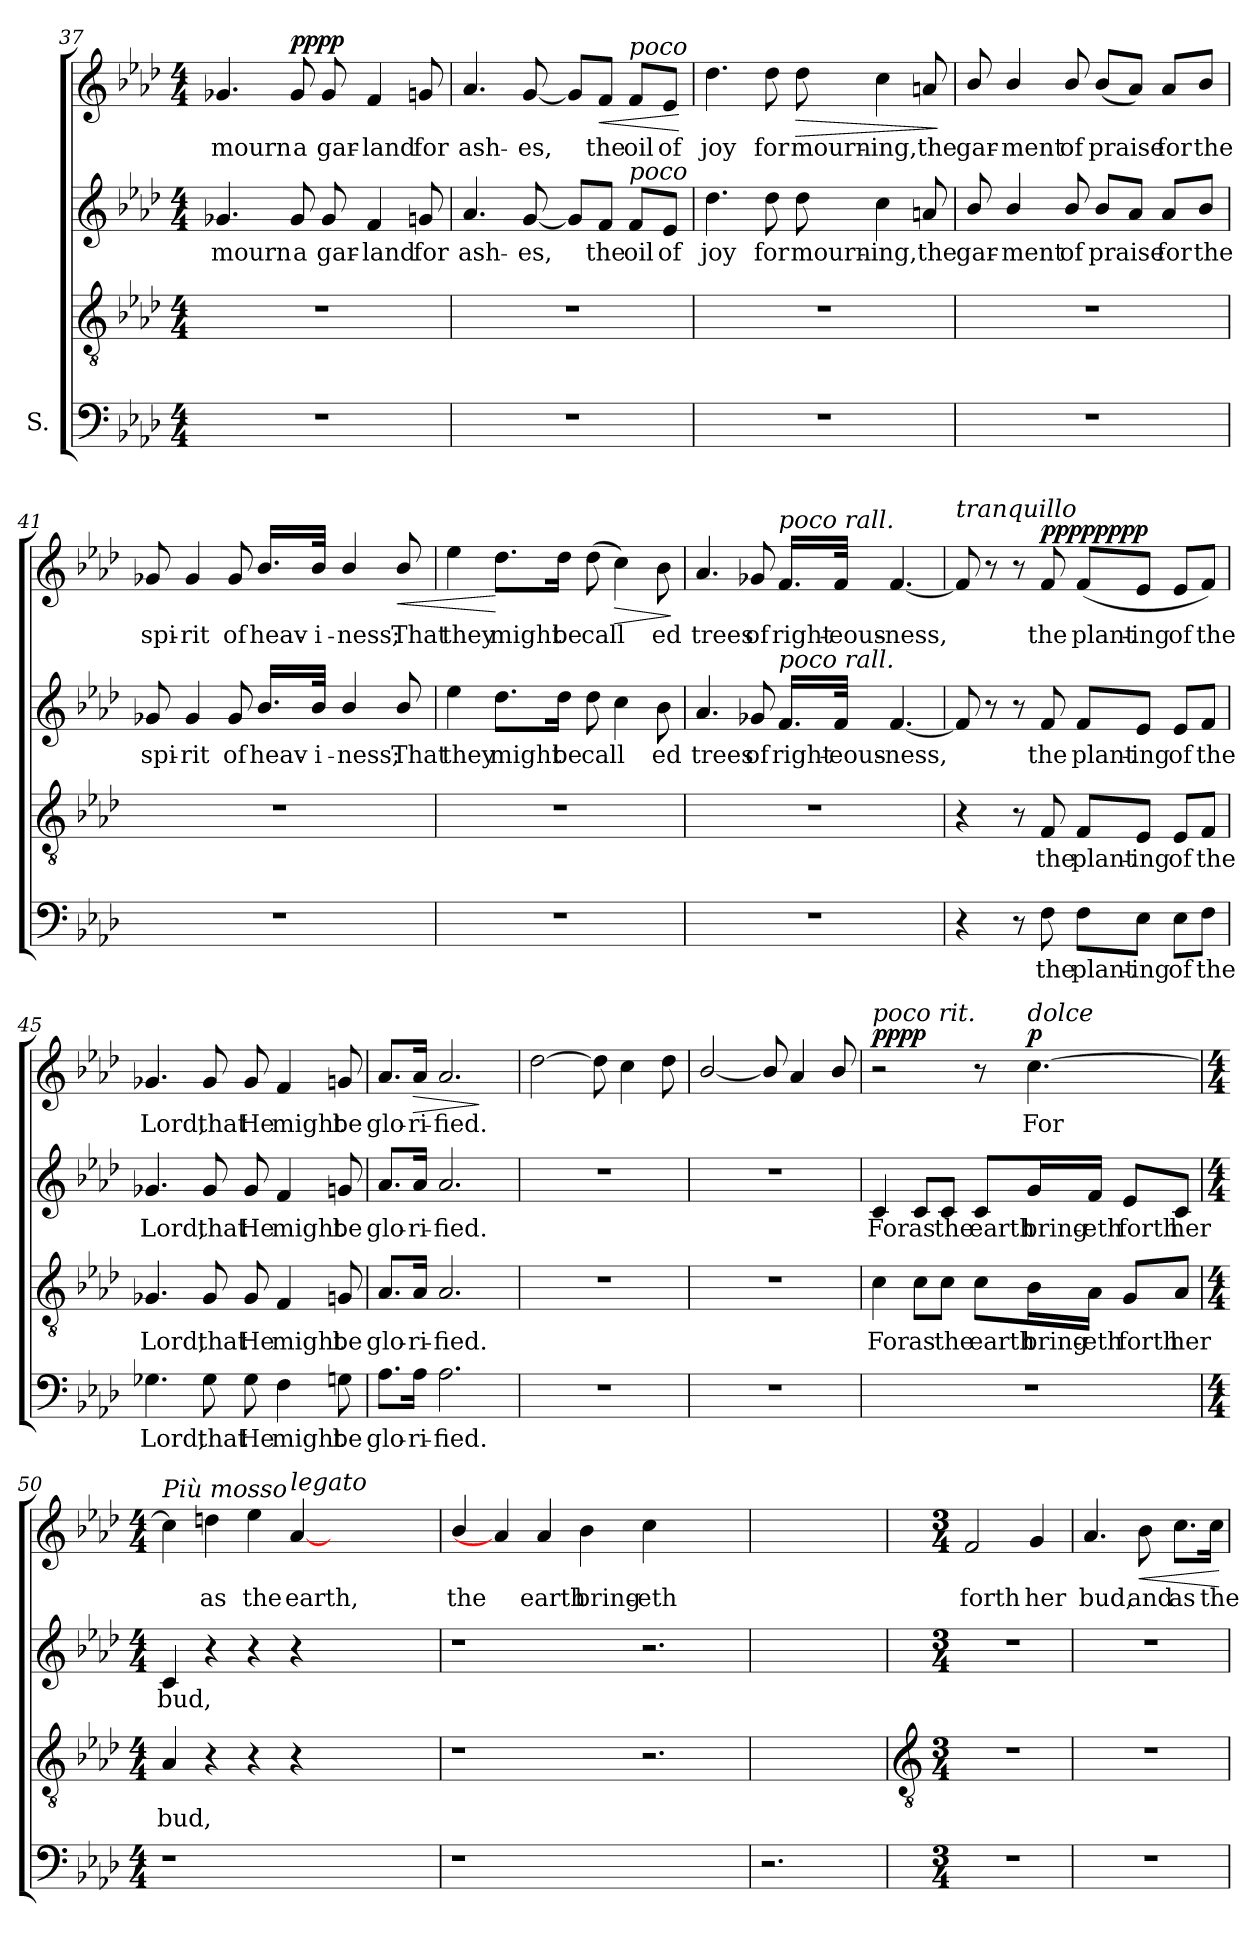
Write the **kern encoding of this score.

**kern	**text	**kern	**text	**kern	**text	**kern	**text	**dynam
*part1	*part1	*part1	*part1	*part1	*part1	*part1	*part1	*part1
*staff4	*staff4	*staff3	*staff3	*staff2	*staff2	*staff1	*staff1	*staff1/2/3/4
*I"S.	*	*	*	*	*	*	*	*
!!LO:LB:g=z
*clefF4	*	*clefGv2	*	*clefG2	*	*clefG2	*	*
*k[b-e-a-d-]	*	*k[b-e-a-d-]	*	*k[b-e-a-d-]	*	*k[b-e-a-d-]	*	*
*A-:	*	*A-:	*	*A-:	*	*A-:	*	*
*M4/4	*	*M4/4	*	*M4/4	*	*M4/4	*	*
=37	=37	=37	=37	=37	=37	=37	=37	=37
!	!	!	!	!	!LO:LY:b	!	!LO:LY:b	!
1r	.	1r	.	4.g-X/	mourn	4.g-X/	mourn	.
!	!	!	!	!	!LO:LY:b	!	!LO:LY:b	!LO:DY:b=2
!	!	!	!	!	!	!	!	!LO:DY:n=1:b
.	.	.	.	8g-/	a	8g-/	a	pp pp
!	!	!	!	!	!LO:LY:b	!	!LO:LY:b	!
.	.	.	.	8g-/	gar-	8g-/	gar-	.
!	!	!	!	!	!LO:LY:b	!	!LO:LY:b	!
.	.	.	.	4f/	-land	4f/	-land	.
!	!	!	!	!	!LO:LY:b	!	!LO:LY:b	!
.	.	.	.	8gn/	for	8gn/	for	.
=38	=38	=38	=38	=38	=38	=38	=38	=38
!	!	!	!	!	!LO:LY:b	!	!LO:LY:b	!
1r	.	1r	.	4.a-/	ash-	4.a-/	ash-	.
!	!	!	!	!	!LO:LY:b	!	!LO:LY:b	!
.	.	.	.	[8g/	-es,	[8g/	-es,	.
.	.	.	.	8g/L]	.	8g/L]	.	.
!	!	!	!	!	!LO:LY:b	!	!LO:LY:b	!LO:HP:b
.	.	.	.	8f/J	the	8f/J	the	<
!	!	!	!	!	!	!LO:TX:a:i:t=poco	!	!
!	!	!	!	!LO:TX:a:i:t=poco	!	!	!	!
!	!	!	!	!	!LO:LY:b	!	!LO:LY:b	!
.	.	.	.	8f/L	oil	8f/L	oil	.
!	!	!	!	!	!LO:LY:b	!	!LO:LY:b	!
.	.	.	.	8e-/J	of	8e-/J	of	.
.	.	.	.	.	.	.	.	[
=39	=39	=39	=39	=39	=39	=39	=39	=39
!	!	!	!	!	!LO:LY:b	!	!LO:LY:b	!
1r	.	1r	.	4.dd-\	joy	4.dd-\	joy	.
!	!	!	!	!	!LO:LY:b	!	!LO:LY:b	!
.	.	.	.	8dd-\	for	8dd-\	for	.
!	!	!	!	!	!LO:LY:b	!	!LO:LY:b	!LO:HP:b
.	.	.	.	8dd-\	mourn-	8dd-\	mourn-	>
!	!	!	!	!	!LO:LY:b	!	!LO:LY:b	!
.	.	.	.	4cc\	-ing,	4cc\	-ing,	.
!	!	!	!	!	!LO:LY:b	!	!LO:LY:b	!
.	.	.	.	8an/	the	8an/	the	.
.	.	.	.	.	.	.	.	]
!!LO:PB:g=z
=40	=40	=40	=40	=40	=40	=40	=40	=40
!	!	!	!	!	!LO:LY:b	!	!LO:LY:b	!
1r	.	1r	.	8b-/	gar-	8b-/	gar-	.
!	!	!	!	!	!LO:LY:b	!	!LO:LY:b	!
.	.	.	.	4b-/	-ment	4b-/	-ment	.
!	!	!	!	!	!LO:LY:b	!	!LO:LY:b	!
.	.	.	.	8b-/	of	8b-/	of	.
!	!	!	!	!	!LO:LY:b	!	!LO:LY:b	!
.	.	.	.	8b-/L	praise	(<8b-/L	praise	.
.	.	.	.	8a-/J	.	8a-/J)	.	.
!	!	!	!	!	!LO:LY:b	!	!LO:LY:b	!
.	.	.	.	8a-/L	for	8a-/L	for	.
!	!	!	!	!	!LO:LY:b	!	!LO:LY:b	!
.	.	.	.	8b-/J	the	8b-/J	the	.
=41	=41	=41	=41	=41	=41	=41	=41	=41
!	!	!	!	!	!LO:LY:b	!	!LO:LY:b	!
1r	.	1r	.	8g-X/	spi-	8g-X/	spi-	.
!	!	!	!	!	!LO:LY:b	!	!LO:LY:b	!
.	.	.	.	4g-/	-rit	4g-/	-rit	.
!	!	!	!	!	!LO:LY:b	!	!LO:LY:b	!
.	.	.	.	8g-/	of	8g-/	of	.
!	!	!	!	!	!LO:LY:b	!	!LO:LY:b	!
.	.	.	.	16.b-/LL	heav-	16.b-/LL	heav-	.
!	!	!	!	!	!LO:LY:b	!	!LO:LY:b	!
.	.	.	.	32b-/JJk	-i-	32b-/JJk	-i-	.
!	!	!	!	!	!LO:LY:b	!	!LO:LY:b	!
.	.	.	.	4b-/	-ness;	4b-/	-ness;	.
!	!	!	!	!	!LO:LY:b	!	!LO:LY:b	!LO:HP:b
.	.	.	.	8b-/	That	8b-/	That	<
=42	=42	=42	=42	=42	=42	=42	=42	=42
!	!	!	!	!	!LO:LY:b	!	!LO:LY:b	!
1r	.	1r	.	4ee-\	they	4ee-\	they	.
!	!	!	!	!	!LO:LY:b	!	!LO:LY:b	!
.	.	.	.	8.dd-\L	might	8.dd-\L	might	[
!	!	!	!	!	!LO:LY:b	!	!LO:LY:b	!
.	.	.	.	16dd-\Jk	be	16dd-\Jk	be	.
!	!	!	!	!	!LO:LY:b	!	!LO:LY:b	!
.	.	.	.	8dd-\	call	(>8dd-\	call	.
!	!	!	!	!	!	!	!	!LO:HP:b
.	.	.	.	4cc\	.	4cc\)	.	>
!	!	!	!	!	!LO:LY:b	!	!LO:LY:b	!
.	.	.	.	8b-\	ed	8b-\	ed	.
.	.	.	.	.	.	.	.	]
!!LO:LB:g=z
=43	=43	=43	=43	=43	=43	=43	=43	=43
!	!	!	!	!	!LO:LY:b	!	!LO:LY:b	!
1r	.	1r	.	4.a-/	trees	4.a-/	trees	.
!	!	!	!	!	!LO:LY:b	!	!LO:LY:b	!
.	.	.	.	8g-X/	of	8g-X/	of	.
!	!	!	!	!	!	!LO:TX:a:i:t=poco rall.	!	!
!	!	!	!	!LO:TX:a:i:t=poco rall.	!	!	!	!
!	!	!	!	!	!LO:LY:b	!	!LO:LY:b	!
.	.	.	.	16.f/LL	right-	16.f/LL	right-	.
!	!	!	!	!	!LO:LY:b	!	!LO:LY:b	!
.	.	.	.	32f/JJk	-eous-	32f/JJk	-eous-	.
!	!	!	!	!	!LO:LY:b	!	!LO:LY:b	!
.	.	.	.	[4.f/	-ness,	[4.f/	-ness,	.
=44	=44	=44	=44	=44	=44	=44	=44	=44
!	!	!	!	!	!	!LO:TX:a:i:t=tranquillo	!	!
4r	.	4r	.	8f/]	.	8f/]	.	.
.	.	.	.	8r	.	8r	.	.
8r	.	8r	.	8r	.	8r	.	.
!	!LO:LY:b	!	!LO:LY:b	!	!LO:LY:b	!	!LO:LY:b	!LO:DY:b=4
!	!	!	!	!	!	!	!	!LO:DY:n=1:b=3
!	!	!	!	!	!	!	!	!LO:DY:n=2:b=2
!	!	!	!	!	!	!	!	!LO:DY:n=3:b
8F\	the	8F/	the	8f/	the	8f/	the	pp pp pp pp
!	!LO:LY:b	!	!LO:LY:b	!	!LO:LY:b	!	!LO:LY:b	!
8F\L	plant-	8F/L	plant-	8f/L	plant-	(<8f/L	plant-	.
!	!LO:LY:b	!	!LO:LY:b	!	!LO:LY:b	!	!LO:LY:b	!
8E-\J	-ing	8E-/J	-ing	8e-/J	-ing	8e-/J	-ing	.
!	!LO:LY:b	!	!LO:LY:b	!	!LO:LY:b	!	!LO:LY:b	!
8E-\L	of	8E-/L	of	8e-/L	of	8e-/L	of	.
!	!LO:LY:b	!	!LO:LY:b	!	!LO:LY:b	!	!LO:LY:b	!
8F\J	the	8F/J	the	8f/J	the	8f/J)	the	.
=45	=45	=45	=45	=45	=45	=45	=45	=45
!	!LO:LY:b	!	!LO:LY:b	!	!LO:LY:b	!	!LO:LY:b	!
4.G-X\	Lord,	4.G-X/	Lord,	4.g-X/	Lord,	4.g-X/	Lord,	.
!	!LO:LY:b	!	!LO:LY:b	!	!LO:LY:b	!	!LO:LY:b	!
8G-\	that	8G-/	that	8g-/	that	8g-/	that	.
!	!LO:LY:b	!	!LO:LY:b	!	!LO:LY:b	!	!LO:LY:b	!
8G-\	He	8G-/	He	8g-/	He	8g-/	He	.
!	!LO:LY:b	!	!LO:LY:b	!	!LO:LY:b	!	!LO:LY:b	!
4F\	might	4F/	might	4f/	might	4f/	might	.
!	!LO:LY:b	!	!LO:LY:b	!	!LO:LY:b	!	!LO:LY:b	!
8Gn\	be	8Gn/	be	8gn/	be	8gn/	be	.
=46	=46	=46	=46	=46	=46	=46	=46	=46
!	!LO:LY:b	!	!LO:LY:b	!	!LO:LY:b	!	!LO:LY:b	!
8.A-\L	glo-	8.A-/L	glo-	8.a-/L	glo-	8.a-/L	glo-	.
!	!LO:LY:b	!	!LO:LY:b	!	!LO:LY:b	!	!LO:LY:b	!LO:HP:b
16A-\Jk	-ri-	16A-/Jk	-ri-	16a-/Jk	-ri-	16a-/Jk	-ri-	>
!	!LO:LY:b	!	!LO:LY:b	!	!LO:LY:b	!	!LO:LY:b	!
2.A-\	-fied.	2.A-/	-fied.	2.a-/	-fied.	2.a-/	-fied.	.
.	.	.	.	.	.	.	.	]
!!LO:PB:g=z
=47	=47	=47	=47	=47	=47	=47	=47	=47
1r	.	1r	.	1r	.	[2dd-\	.	.
.	.	.	.	.	.	8dd-\]	.	.
.	.	.	.	.	.	4cc!\	.	.
.	.	.	.	.	.	8dd-!\	.	.
=48	=48	=48	=48	=48	=48	=48	=48	=48
1r	.	1r	.	1r	.	[2b-/	.	.
.	.	.	.	.	.	8b-/]	.	.
.	.	.	.	.	.	4a-!/	.	.
.	.	.	.	.	.	8b-!/	.	.
=49	=49	=49	=49	=49	=49	=49	=49	=49
!	!	!	!	!	!	!LO:TX:a:i:t=poco rit.	!	!
!	!	!	!LO:LY:b	!	!LO:LY:b	!	!	!LO:DY:b=3
!	!	!	!	!	!	!	!	!LO:DY:n=1:b=2
1r	.	4c\	For	4c/	For	2r	.	pp pp
!	!	!	!LO:LY:b	!	!LO:LY:b	!	!	!
.	.	8c\L	as	8c/L	as	.	.	.
!	!	!	!LO:LY:b	!	!LO:LY:b	!	!	!
.	.	8c\J	the	8c/J	the	.	.	.
!	!	!	!LO:LY:b	!	!LO:LY:b	!	!	!
.	.	8c\L	earth	8c/L	earth	8r	.	.
!	!	!	!	!	!	!LO:TX:a:i:t=dolce	!	!
!	!	!	!LO:LY:b	!	!LO:LY:b	!	!LO:LY:b	!LO:DY:n=2:b
.	.	16B-\L	bring-	16g/L	bring-	[4.cc\	For	p
!	!	!	!LO:LY:b	!	!LO:LY:b	!	!	!
.	.	16A-\JJ	-eth	16f/JJ	-eth	.	.	.
!	!	!	!LO:LY:b	!	!LO:LY:b	!	!	!
.	.	8G/L	forth	8e-/L	forth	.	.	.
!	!	!	!LO:LY:b	!	!LO:LY:b	!	!	!
.	.	8A-/J	her	8c/J	her	.	.	.
=50	=50	=50	=50	=50	=50	=50	=50	=50
*M4/4	*	*M4/4	*	*M4/4	*	*M4/4	*	*
!	!	!	!	!	!	!LO:TX:a:i:t=Più mosso	!	!
!	!	!	!LO:LY:b	!	!LO:LY:b	!	!	!
1r	.	4A-/	bud,	4c/	bud,	4cc\]	.	.
!	!	!	!	!	!	!	!LO:LY:b	!
.	.	4r	.	4r	.	4ddn\	as	.
!	!	!	!	!	!	!	!LO:LY:b	!
.	.	4r	.	4r	.	4ee-\	the	.
!	!	!	!	!	!	!LO:TX:a:i:t=legato	!	!
!	!	!	!	!	!	!	!LO:LY:b	!
.	.	4r	.	4r	.	[4a-/	earth,	.
2.ryy	.	2.ryy	.	2.ryy	.	4ryy	.	.
.	.	.	.	.	.	2ryy	.	.
!!LO:LB:g=z
=51	=51	=51	=51	=51	=51	=51	=51	=51
!	!	!	!	!	!	!	!LO:LY:b	!
1r	.	1r	.	1r	.	4b-/	the	.
.	.	.	.	.	.	4a-/]	.	.
!	!	!	!	!	!	!	!LO:LY:b	!
.	.	.	.	.	.	4a-/	earth	.
!	!	!	!	!	!	!	!LO:LY:b	!
.	.	.	.	.	.	4b-\	bring-	.
!	!	!	!	!	!	!	!LO:LY:b	!
2.ryy	.	2.r	.	2.r	.	4cc\	-eth	.
.	.	.	.	.	.	2ryy	.	.
=52	=52	=52	=52	=52	=52	=52	=52	=52
2.r	.	2.ryy	.	2.ryy	.	1ryy	.	.
4ryy	.	4ryy	.	4ryy	.	.	.	.
!!LO:LB:g=z
=53	=53	=53	=53	=53	=53	=53	=53	=53
*	*	*clefGv2	*	*	*	*	*	*
*M3/4	*	*M3/4	*	*M3/4	*	*M3/4	*	*
!	!	!	!	!	!	!	!LO:LY:b	!
2.r	.	2.r	.	2.r	.	2f/	forth	.
!	!	!	!	!	!	!	!LO:LY:b	!
.	.	.	.	.	.	4g/	her	.
=54	=54	=54	=54	=54	=54	=54	=54	=54
!	!	!	!	!	!	!	!LO:LY:b	!
2.r	.	2.r	.	2.r	.	4.a-/	bud,	.
!	!	!	!	!	!	!	!LO:LY:b	!LO:HP:b
.	.	.	.	.	.	8b-\	and	<
!	!	!	!	!	!	!	!LO:LY:b	!
.	.	.	.	.	.	8.cc\L	as	.
!	!	!	!	!	!	!	!LO:LY:b	!
.	.	.	.	.	.	16cc\Jk	the	.
.	.	.	.	.	.	.	.	[
=	=	=	=	=	=	=	=	=
*-	*-	*-	*-	*-	*-	*-	*-	*-
